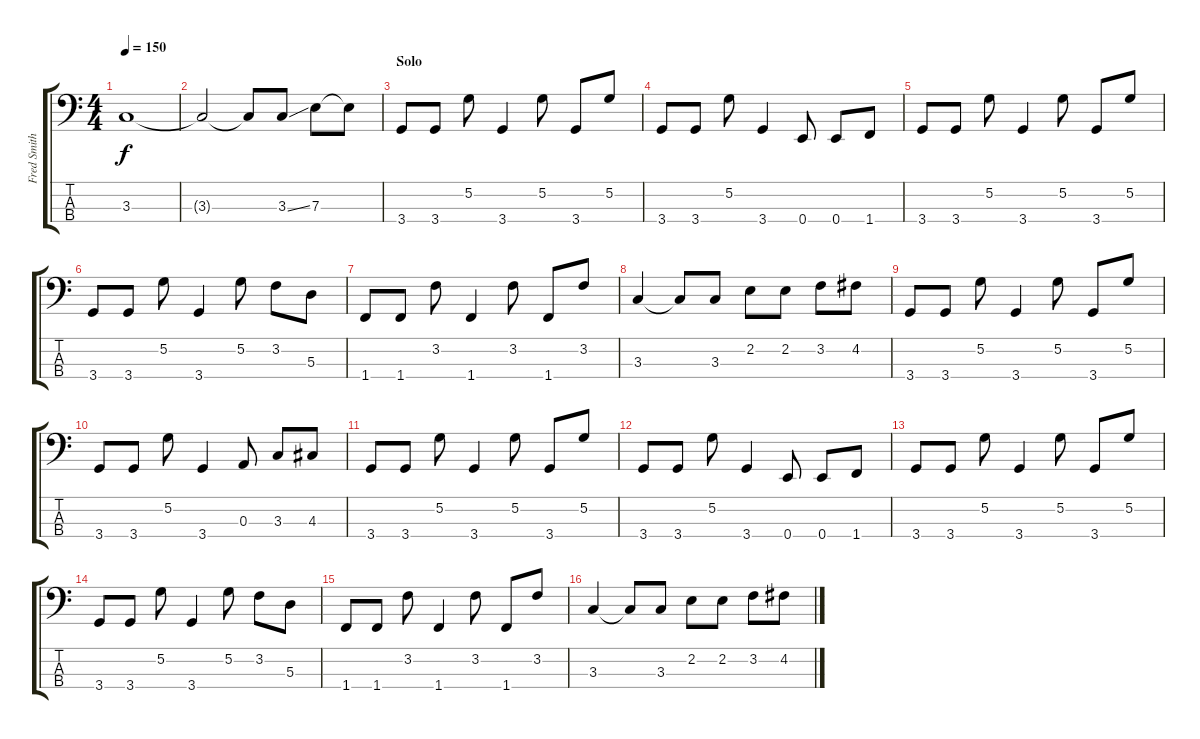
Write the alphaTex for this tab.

\track ("Fred Smith" "Fred Smith") {instrument electricbassfinger}
\staff {score tabs}
\tuning (G2 D2 A1 E1) {hide}
\ts (4 4)
\tempo 150
\clef f4
\ks c
3.3{t}.1{dy f} |
3.3{t}.2 3.3{t}.8 3.3{ss}.8 7.3.8 7.3{t}.8 |
\section ("" "Solo")
3.4.8 3.4.8 5.2.8 3.4.4 5.2.8 3.4.8 5.2.8 |
3.4.8 3.4.8 5.2.8 3.4.4 0.4.8 0.4.8 1.4.8 |
3.4.8 3.4.8 5.2.8 3.4.4 5.2.8 3.4.8 5.2.8 |
3.4.8 3.4.8 5.2.8 3.4.4 5.2.8 3.2.8 5.3.8 |
1.4.8 1.4.8 3.2.8 1.4.4 3.2.8 1.4.8 3.2.8 |
3.3.4 3.3{t}.8 3.3.8 2.2.8 2.2.8 3.2.8 4.2.8 |
3.4.8 3.4.8 5.2.8 3.4.4 5.2.8 3.4.8 5.2.8 |
3.4.8 3.4.8 5.2.8 3.4.4 0.3.8 3.3.8 4.3.8 |
3.4.8 3.4.8 5.2.8 3.4.4 5.2.8 3.4.8 5.2.8 |
3.4.8 3.4.8 5.2.8 3.4.4 0.4.8 0.4.8 1.4.8 |
3.4.8 3.4.8 5.2.8 3.4.4 5.2.8 3.4.8 5.2.8 |
3.4.8 3.4.8 5.2.8 3.4.4 5.2.8 3.2.8 5.3.8 |
1.4.8 1.4.8 3.2.8 1.4.4 3.2.8 1.4.8 3.2.8 |
3.3.4 3.3{t}.8 3.3.8 2.2.8 2.2.8 3.2.8 4.2.8
